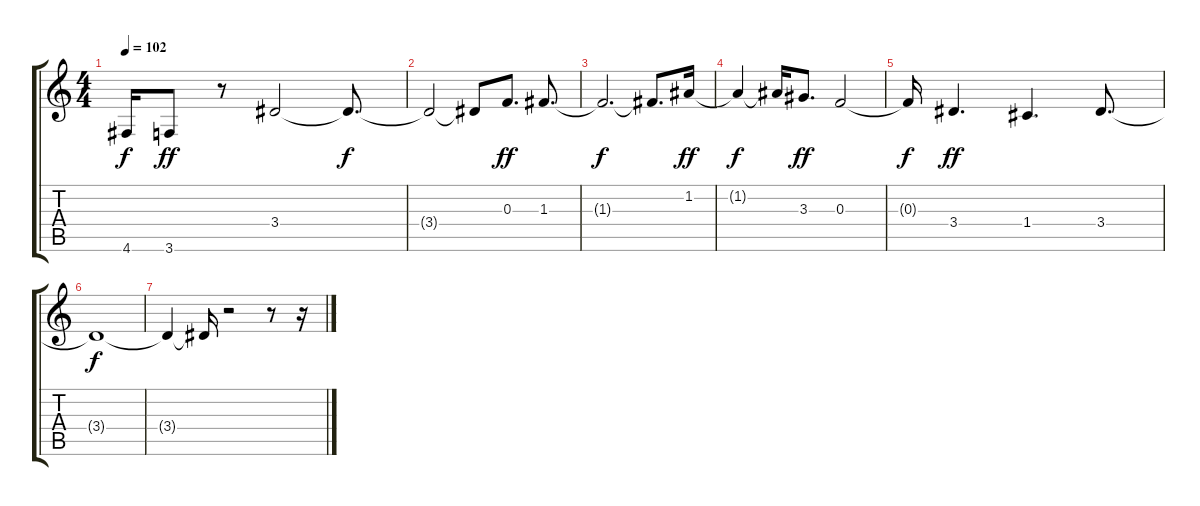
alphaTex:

\track "" {instrument distortionguitar}
\staff {score tabs}
\tuning (D4 A3 F3 C3 G2 D2) {hide}
\ts (4 4)
\tempo 102
\clef g2
\ks c
4.6{t}.16{dy f} 3.6.8{dy ff} r.8 3.4.2 3.4{t}.8{d dy f} |
3.4{t}.2 3.4{t}.8 0.3.8{d dy ff} 1.3.8{d} |
1.3{t}.2{d dy f} 1.3{t}.8{d} 1.2.16{dy ff} |
1.2{t}.4{dy f} 1.2{t}.16 3.3.8{d dy ff} 0.3.2 |
0.3{t}.16{dy f} 3.4.4{d dy ff} 1.4.4{d} 3.4.8{d} |
3.4{t}.1{dy f} |
3.4{t}.4 3.4{t}.16 r.2 r.8 r.16
